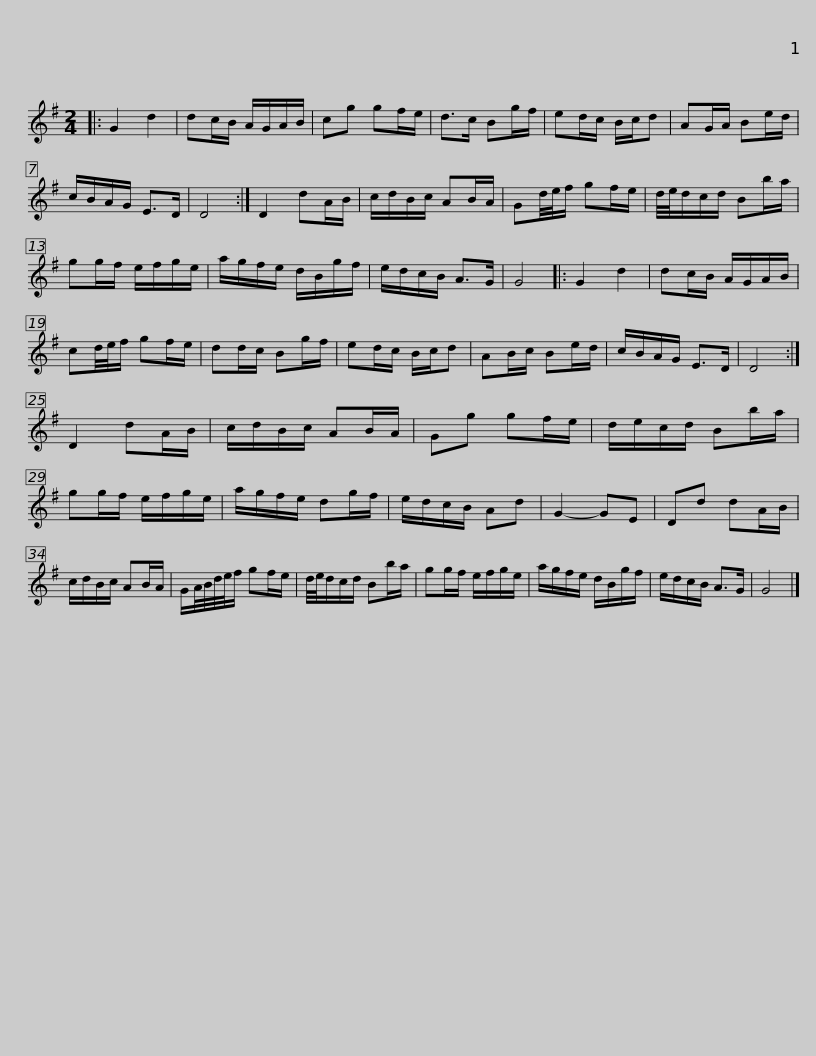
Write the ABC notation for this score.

X:1
L:1/8
M:2/4
I:linebreak $
K:G
V:1 treble
V:1
|: G2 d2 | dc/B/ A/G/A/B/ | cg gf/e/ | d>c Bg/f/ | ed/c/ B/c/d | %5
 AG/A/ Be/d/ | c/B/A/G/ E>D | D4 :| D2 dA/B/ |$ c/d/B/c/ AB/A/ | %10
 Gd/4e/4f/ gf/e/ | d/4e/4d/c/d/ Bb/a/ | gg/f/ e/f/g/e/ | a/g/f/e/ d/B/g/f/ | e/d/c/B/ A>G | %15
 G4 |:$ G2 d2 | dc/B/ A/G/A/B/ | cd/4e/4f/ gf/e/ | dd/c/ Bg/f/ | %20
 ed/c/ B/c/d | AB/c/ Be/d/ | c/B/A/G/ E>D | D4 :| D2 dA/B/ |$ %25
 c/d/B/c/ AB/A/ | Gg gf/e/ | d/e/c/d/ Bb/a/ | gg/f/ e/f/g/e/ | a/g/f/e/ dg/f/ | %30
 e/d/c/B/ Ad | G2- GE | Dd dA/B/ |$ c/d/B/c/ AB/A/ | G/A/4B/4d/4e/4f/ gf/e/ | %35
 d/4e/4d/c/d/ Bb/a/ | gg/f/ e/f/g/e/ | a/g/f/e/ d/B/g/f/ | e/d/c/B/ A>G | G4 |] %40
